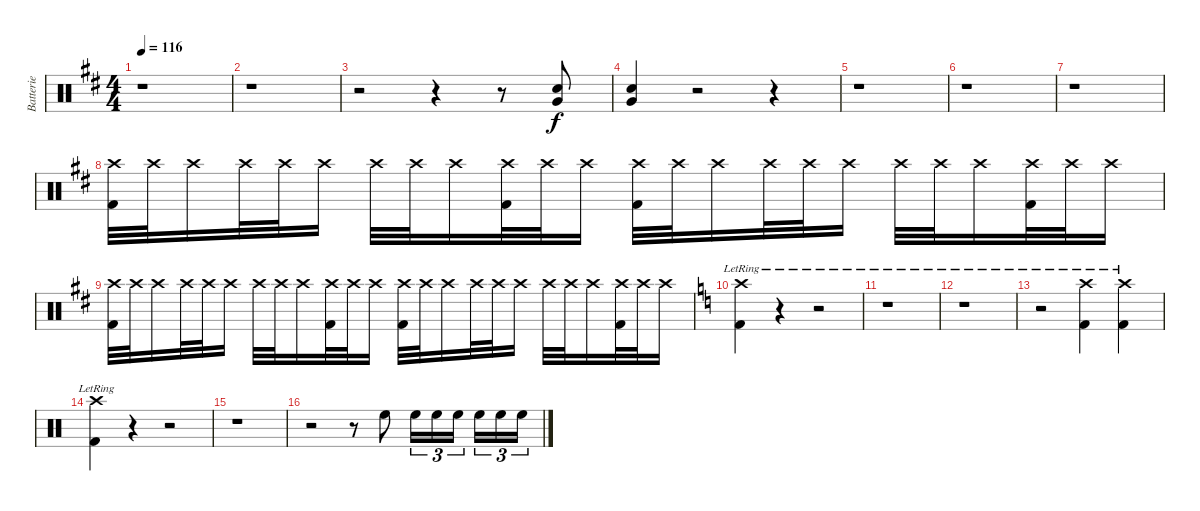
\track ("Batterie" "Batterie") {instrument percussion}
\staff {score}
\articulation defaults
\ts (4 4)
\tempo 116
\clef neutral
\ks d
r.1{dy f} |
r.1 |
r.2 r.4 r.8 ("Very Low Tom (hit)" "Snare (hit) 2").8 |
("Very Low Tom (hit)" "Snare (hit) 2").4 r.2 r.4 |
r.1 |
r.1 |
r.1{volume 5} |
("Crash high (hit)" "Kick (hit) 2").32{volume 14} "Crash high (hit)".32 "Crash high (hit)".16 "Crash high (hit)".32 "Crash high (hit)".32 "Crash high (hit)".16 "Crash high (hit)".32 "Crash high (hit)".32 "Crash high (hit)".16 ("Crash high (hit)" "Kick (hit) 2").32 "Crash high (hit)".32 "Crash high (hit)".16 ("Crash high (hit)" "Kick (hit) 2").32 "Crash high (hit)".32 "Crash high (hit)".16 "Crash high (hit)".32 "Crash high (hit)".32 "Crash high (hit)".16 "Crash high (hit)".32 "Crash high (hit)".32 "Crash high (hit)".16 ("Crash high (hit)" "Kick (hit) 2").32 "Crash high (hit)".32 "Crash high (hit)".16 |
("Crash high (hit)" "Kick (hit) 2").32 "Crash high (hit)".32 "Crash high (hit)".16 "Crash high (hit)".32 "Crash high (hit)".32 "Crash high (hit)".16 "Crash high (hit)".32 "Crash high (hit)".32 "Crash high (hit)".16 ("Crash high (hit)" "Kick (hit) 2").32 "Crash high (hit)".32 "Crash high (hit)".16 ("Crash high (hit)" "Kick (hit) 2").32 "Crash high (hit)".32 "Crash high (hit)".16 "Crash high (hit)".32 "Crash high (hit)".32 "Crash high (hit)".16 "Crash high (hit)".32 "Crash high (hit)".32 "Crash high (hit)".16 ("Crash high (hit)" "Kick (hit) 2").32 "Crash high (hit)".32 "Crash high (hit)".16 |
\ks c
("Crash high (hit)"{lr} "Kick (hit) 2"{lr}).4 r.4 r.2 |
r.1 |
r.1 |
r.2 ("Crash high (hit)"{lr} "Kick (hit) 2"{lr}).4 ("Crash high (hit)"{lr} "Kick (hit) 2"{lr}).4 |
("Crash high (hit)"{lr} "Kick (hit) 2"{lr}).4 r.4 r.2 |
r.1{volume 5} |
r.2 r.8{volume 15} "High Floor Tom (hit)".8 "High Floor Tom (hit)".16{tu (3 2)} "High Floor Tom (hit)".16{tu (3 2)} "High Floor Tom (hit)".16{tu (3 2) beam splitsecondary} "High Floor Tom (hit)".16{tu (3 2)} "High Floor Tom (hit)".16{tu (3 2)} "High Floor Tom (hit)".16{tu (3 2)}
